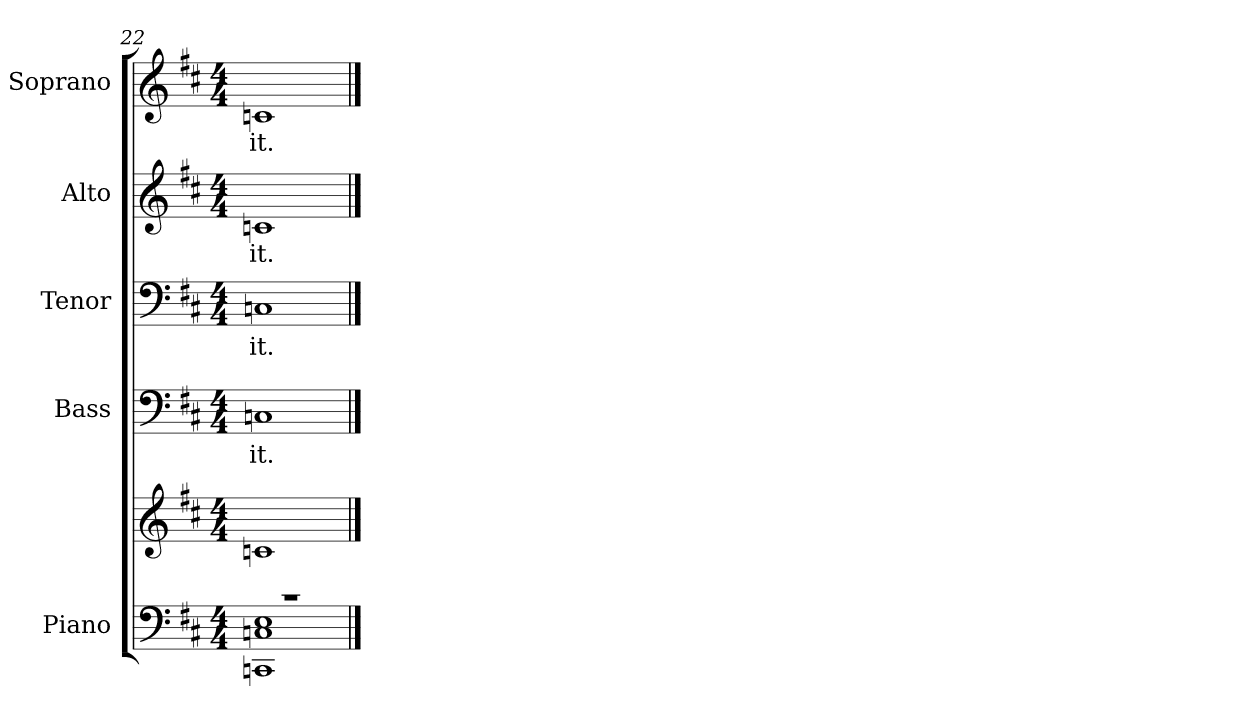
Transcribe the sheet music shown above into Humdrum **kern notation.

**kern	**kern	**kern	**text	**kern	**text	**kern	**text	**kern	**text
*part5	*part5	*part4	*part4	*part3	*part3	*part2	*part2	*part1	*part1
*staff6	*staff5	*staff4	*staff4	*staff3	*staff3	*staff2	*staff2	*staff1	*staff1
*I"Piano	*	*I"Bass	*	*I"Tenor	*	*I"Alto	*	*I"Soprano	*
*I'Pno.	*	*I'B.	*	*I'T.	*	*I'A.	*	*I'S.	*
*clefF4	*clefG2	*clefF4	*	*clefF4	*	*clefG2	*	*clefG2	*
*k[f#c#]	*k[f#c#]	*k[f#c#]	*	*k[f#c#]	*	*k[f#c#]	*	*k[f#c#]	*
*D:	*D:	*D:	*	*D:	*	*D:	*	*D:	*
*M4/4	*M4/4	*M4/4	*	*M4/4	*	*M4/4	*	*M4/4	*
=22	=22	=22	=22	=22	=22	=22	=22	=22	=22
*^	*	*	*	*	*	*	*	*	*
!	!	!	!	!LO:LY:b:color=#000000	!	!	!	!	!	!
!	!	!	!	!	!	!LO:LY:b:color=#000000	!	!	!	!
!	!	!	!	!	!	!	!	!LO:LY:b:color=#000000	!	!
!	!	!	!	!	!	!	!	!	!	!LO:LY:b:color=#000000
1r	1CCni 1Cni 1Ei	1cni	1Cni	it.	1Cni	it.	1cni	it.	1cni	it.
*v	*v	*	*	*	*	*	*	*	*	*
==	==	==	==	==	==	==	==	==	==
*-	*-	*-	*-	*-	*-	*-	*-	*-	*-
